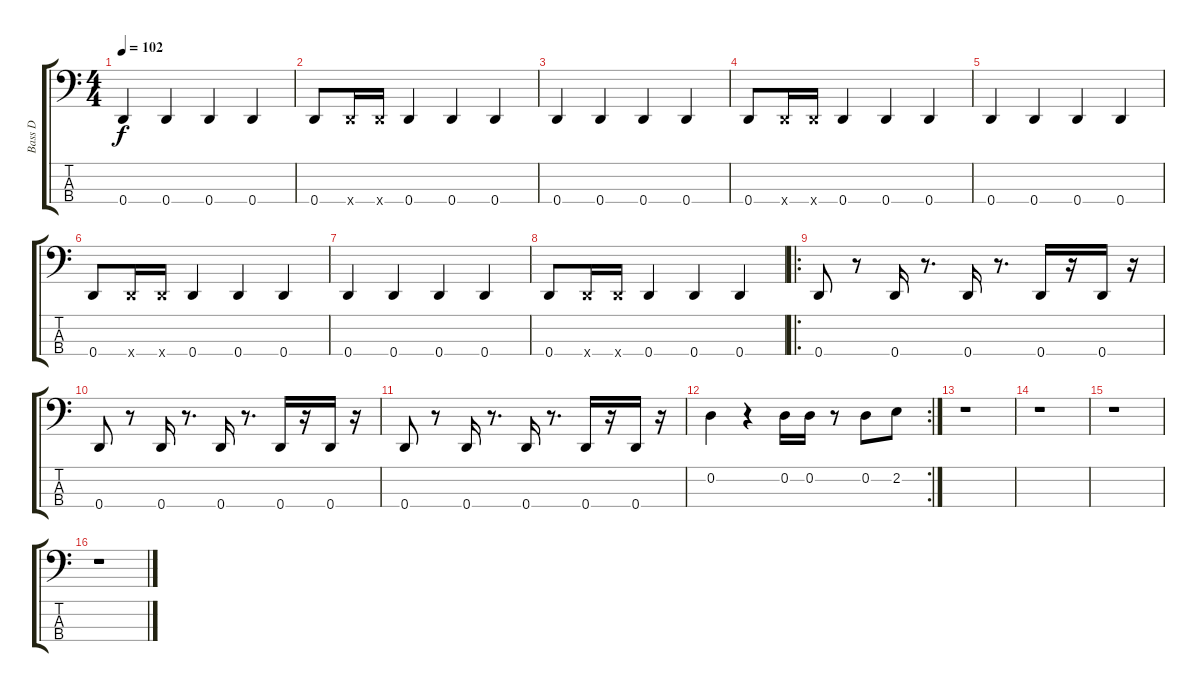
\track ("Bass D" "Bass D") {instrument electricbassfinger}
\staff {score tabs}
\tuning (G2 D2 A1 D1) {hide}
\ts (4 4)
\tempo 102
\clef f4
\ks c
0.4.4{dy f instrument electricbassfinger} 0.4.4 0.4.4 0.4.4 |
0.4.8 0.4{x}.16 0.4{x}.16 0.4.4 0.4.4 0.4.4 |
0.4.4 0.4.4 0.4.4 0.4.4 |
0.4.8 0.4{x}.16 0.4{x}.16 0.4.4 0.4.4 0.4.4 |
0.4.4 0.4.4 0.4.4 0.4.4 |
0.4.8 0.4{x}.16 0.4{x}.16 0.4.4 0.4.4 0.4.4 |
0.4.4 0.4.4 0.4.4 0.4.4 |
0.4.8 0.4{x}.16 0.4{x}.16 0.4.4 0.4.4 0.4.4 |
\ro
0.4.8 r.8 0.4.16 r.8{d} 0.4.16 r.8{d} 0.4.16 r.16 0.4.16 r.16 |
0.4.8 r.8 0.4.16 r.8{d} 0.4.16 r.8{d} 0.4.16 r.16 0.4.16 r.16 |
0.4.8 r.8 0.4.16 r.8{d} 0.4.16 r.8{d} 0.4.16 r.16 0.4.16 r.16 |
\rc 2
0.2.4 r.4 0.2.16 0.2.16 r.8 0.2.8 2.2.8 |
r.1 |
r.1 |
r.1 |
r.1
